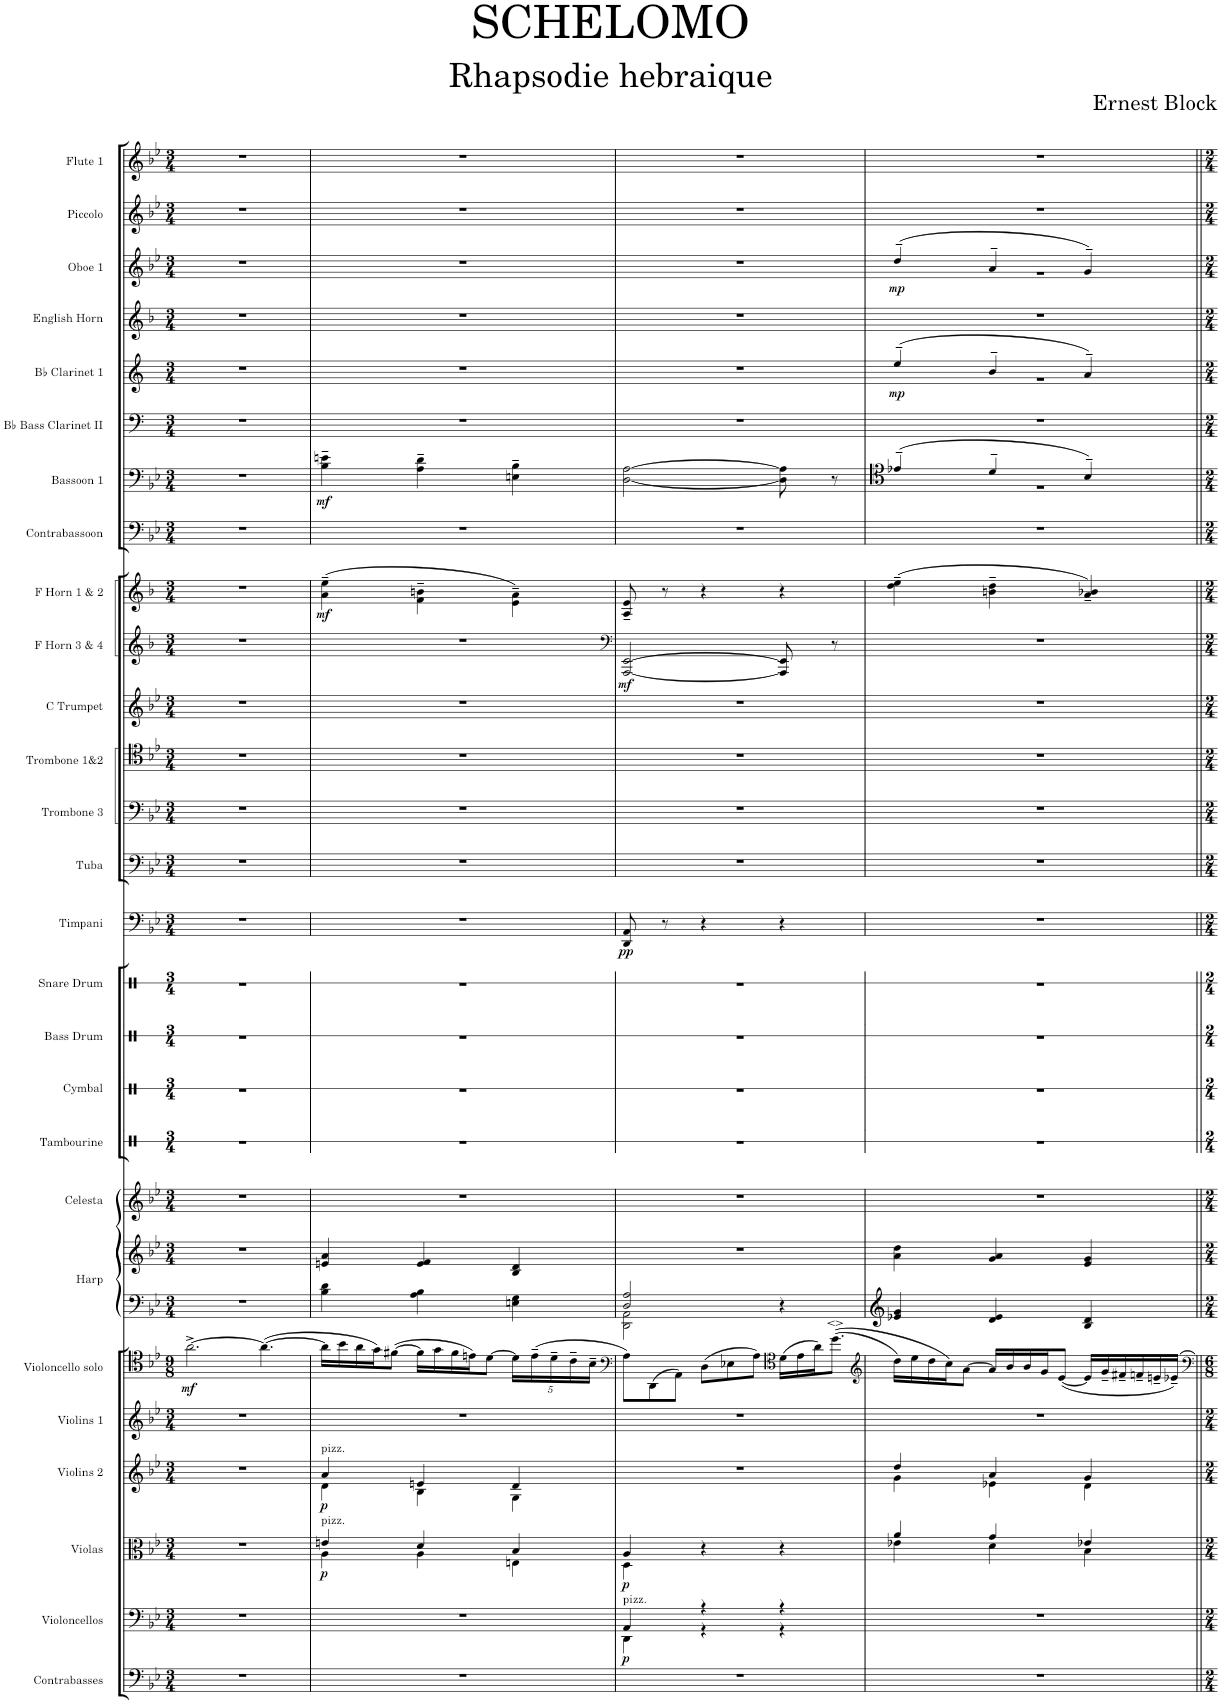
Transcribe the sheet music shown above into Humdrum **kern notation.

**kern	**kern	**dynam	**kern	**dynam	**kern	**dynam	**kern	**kern	**dynam	**kern	**kern	**kern	**kern	**kern	**kern	**kern	**kern	**dynam	**kern	**kern	**kern	**kern	**kern	**dynam	**kern	**dynam	**kern	**kern	**dynam	**kern	**kern	**dynam	**kern	**kern	**dynam	**kern	**kern
*part27	*part26	*part26	*part25	*part25	*part24	*part24	*part23	*part22	*part22	*part21	*part21	*part20	*part19	*part18	*part17	*part16	*part15	*part15	*part14	*part13	*part12	*part11	*part10	*part10	*part9	*part9	*part8	*part7	*part7	*part6	*part5	*part5	*part4	*part3	*part3	*part2	*part1
*staff28	*staff27	*staff27	*staff26	*staff26	*staff25	*staff25	*staff24	*staff23	*staff23	*staff22	*staff21	*staff20	*staff19	*staff18	*staff17	*staff16	*staff15	*staff15	*staff14	*staff13	*staff12	*staff11	*staff10	*staff10	*staff9	*staff9	*staff8	*staff7	*staff7	*staff6	*staff5	*staff5	*staff4	*staff3	*staff3	*staff2	*staff1
*I"Contrabasses	*I"Violoncellos	*	*I"Violas	*	*I"Violins 2	*	*I"Violins 1	*I"Violoncello solo	*	*I"Harp	*	*I"Celesta	*I"Tambourine	*I"Cymbal	*I"Bass Drum	*I"Snare Drum	*I"Timpani	*	*I"Tuba	*I"Trombone 3	*I"Trombone 1&amp;2	*I"C Trumpet	*I"F Horn 3 &amp; 4	*	*I"F Horn 1 &amp; 2	*	*I"Contrabassoon	*I"Bassoon 1	*	*I"Bb Bass Clarinet II	*I"Bb Clarinet 1	*	*I"English Horn	*I"Oboe 1	*	*I"Piccolo	*I"Flute 1
*I'Cbs.	*I'Vcs.	*	*I'Vlas.	*	*I'Vlns. 2	*	*I'Vlns .1	*I'Vc. solo	*	*I'Hrp.	*	*I'Cel.	*I'Tamb.	*I'Cym.	*I'B. Dr.	*I'Sn. Dr.	*I'Timp.	*	*I'Tuba.	*I'Tbn. 3	*I'Tbn. 1&amp;2	*I'C Tpt.	*I'F Hn. 3&amp; 4	*	*I'F Hn. 1&amp;2	*	*I'Cbsn.	*I'Bsn. 1	*	*I'Bb B. Cl. II	*I'Bb Cl. 1	*	*I'E. Hn.	*I'Ob. 1	*	*I'Picc.	*I'Fl. 1
*	*	*	*	*	*	*	*	*	*	*	*	*	*stria1	*stria1	*stria1	*stria1	*	*	*	*	*	*	*	*	*	*	*	*	*	*	*	*	*	*	*	*	*
*clefF4	*clefF4	*	*clefC3	*	*clefG2	*	*clefG2	*clefC4	*	*clefF4	*clefG2	*clefG2	*clefX	*clefX	*clefX	*clefX	*clefF4	*	*clefF4	*clefF4	*clefC4	*clefG2	*clefG2	*	*clefG2	*	*clefF4	*clefF4	*	*clefF4	*clefG2	*	*clefG2	*clefG2	*	*clefG2	*clefG2
*Trd7c12	*	*	*	*	*	*	*	*	*	*	*	*Trd-7c-12	*	*	*	*	*	*	*	*	*	*	*Trd4c7	*	*Trd4c7	*	*Trd7c12	*	*	*Trd1c2	*Trd1c2	*	*Trd4c7	*	*	*Trd-7c-12	*
*k[b-e-]	*k[b-e-]	*	*k[b-e-]	*	*k[b-e-]	*	*k[b-e-]	*k[b-e-]	*	*k[b-e-]	*k[b-e-]	*k[b-e-]	*k[b-e-]	*k[b-e-]	*k[b-e-]	*k[b-e-]	*k[b-e-]	*	*k[b-e-]	*k[b-e-]	*k[b-e-]	*k[b-e-]	*k[b-]	*	*k[b-]	*	*k[b-e-]	*k[b-e-]	*	*k[]	*k[]	*	*k[b-]	*k[b-e-]	*	*k[b-e-]	*k[b-e-]
*M3/4	*M3/4	*	*M3/4	*	*M3/4	*	*M3/4	*M9/8	*	*M3/4	*M3/4	*M3/4	*M3/4	*M3/4	*M3/4	*M3/4	*M3/4	*	*M3/4	*M3/4	*M3/4	*M3/4	*M3/4	*	*M3/4	*	*M3/4	*M3/4	*	*M3/4	*M3/4	*	*M3/4	*M3/4	*	*M3/4	*M3/4
=1	=1	=1	=1	=1	=1	=1	=1	=1	=1	=1	=1	=1	=1	=1	=1	=1	=1	=1	=1	=1	=1	=1	=1	=1	=1	=1	=1	=1	=1	=1	=1	=1	=1	=1	=1	=1	=1
!	!	!	!	!	!	!	!	!	!LO:DY:b	!	!	!	!	!	!	!	!	!	!	!	!	!	!	!	!	!	!	!	!	!	!	!	!	!	!	!	!
2.r	2.r	.	2.r	.	2.r	.	2.r	[2.a^\	mf	2.r	2.r	2.r	2.r	2.r	2.r	2.r	2.r	.	2.r	2.r	2.r	2.r	2.r	.	2.r	.	2.r	2.r	.	2.r	2.r	.	2.r	2.r	.	2.r	2.r
4.ryy	4.ryy	.	4.ryy	.	4.ryy	.	4.ryy	(4.a\_	.	4.ryy	4.ryy	4.ryy	4.ryy	4.ryy	4.ryy	4.ryy	4.ryy	.	4.ryy	4.ryy	4.ryy	4.ryy	4.ryy	.	4.ryy	.	4.ryy	4.ryy	.	4.ryy	4.ryy	.	4.ryy	4.ryy	.	4.ryy	4.ryy
=2	=2	=2	=2	=2	=2	=2	=2	=2	=2	=2	=2	=2	=2	=2	=2	=2	=2	=2	=2	=2	=2	=2	=2	=2	=2	=2	=2	=2	=2	=2	=2	=2	=2	=2	=2	=2	=2
*	*	*	*^	*	*^	*	*	*	*	*	*	*	*	*	*	*	*	*	*	*	*	*	*	*	*	*	*	*	*	*	*	*	*	*	*	*	*
!	!	!	!	!	!	!LO:TX:a:t=pizz.	!	!	!	!	!	!	!	!	!	!	!	!	!	!	!	!	!	!	!	!	!	!	!	!	!	!	!	!	!	!	!	!	!
!	!	!	!LO:TX:a:t=pizz.	!	!	!	!	!	!	!	!	!	!	!	!	!	!	!	!	!	!	!	!	!	!	!	!	!	!	!	!	!	!	!	!	!	!	!	!
!	!	!	!	!	!LO:DY:b	!	!	!LO:DY:b	!	!	!	!	!	!	!	!	!	!	!	!	!	!	!	!	!	!	!	!LO:DY:b	!	!	!LO:DY:b	!	!	!	!	!	!	!	!
2.r	2.r	.	4en/	4A\	p	4a/	4d\	p	2.r	16a\LL]	.	4B-\ 4d\	4en/ 4a/	2.r	2.r	2.r	2.r	2.r	2.r	.	2.r	2.r	2.r	2.r	2.r	.	(4a\~ 4ee\~	mf	2.r	4B-\~ 4en\~	mf	2.r	2.r	.	2.r	2.r	.	2.r	2.r
.	.	.	.	.	.	.	.	.	.	16b-\	.	.	.	.	.	.	.	.	.	.	.	.	.	.	.	.	.	.	.	.	.	.	.	.	.	.	.	.	.
.	.	.	.	.	.	.	.	.	.	16a\	.	.	.	.	.	.	.	.	.	.	.	.	.	.	.	.	.	.	.	.	.	.	.	.	.	.	.	.	.
.	.	.	.	.	.	.	.	.	.	16g\J)	.	.	.	.	.	.	.	.	.	.	.	.	.	.	.	.	.	.	.	.	.	.	.	.	.	.	.	.	.
.	.	.	4d/	4A\	.	4en/	4B-\	.	.	([8f#X\J	.	4A\ 4B-\	4e/ 4f/	.	.	.	.	.	.	.	.	.	.	.	.	.	4f\~> 4bn\~>	.	.	4A\~ 4d\~	.	.	.	.	.	.	.	.	.
.	.	.	.	.	.	.	.	.	.	16f#\LL]	.	.	.	.	.	.	.	.	.	.	.	.	.	.	.	.	.	.	.	.	.	.	.	.	.	.	.	.	.
.	.	.	.	.	.	.	.	.	.	16g\	.	.	.	.	.	.	.	.	.	.	.	.	.	.	.	.	.	.	.	.	.	.	.	.	.	.	.	.	.
.	.	.	4B-/	4En\	.	4d/	4G\	.	.	16f#\	.	4En\ 4G\	4B-/ 4d/	.	.	.	.	.	.	.	.	.	.	.	.	.	4e\~> 4a\~>)	.	.	4En\~ 4B-\~	.	.	.	.	.	.	.	.	.
.	.	.	.	.	.	.	.	.	.	16en\J)	.	.	.	.	.	.	.	.	.	.	.	.	.	.	.	.	.	.	.	.	.	.	.	.	.	.	.	.	.
.	.	.	.	.	.	.	.	.	.	[8d\J	.	.	.	.	.	.	.	.	.	.	.	.	.	.	.	.	.	.	.	.	.	.	.	.	.	.	.	.	.
*	*	*	*	*	*	*	*	*	*	*Xbrackettup	*	*	*	*	*	*	*	*	*	*	*	*	*	*	*	*	*	*	*	*	*	*	*	*	*	*	*	*	*
4.ryy	4.ryy	.	4.ryy	4.ryy	.	4.ryy	4.ryy	.	4.ryy	40%3d\LL]	.	4.ryy	4.ryy	4.ryy	4.ryy	4.ryy	4.ryy	4.ryy	4.ryy	.	4.ryy	4.ryy	4.ryy	4.ryy	4.ryy	.	4.ryy	.	4.ryy	4.ryy	.	4.ryy	4.ryy	.	4.ryy	4.ryy	.	4.ryy	4.ryy
.	.	.	.	.	.	.	.	.	.	(40%3e~\	.	.	.	.	.	.	.	.	.	.	.	.	.	.	.	.	.	.	.	.	.	.	.	.	.	.	.	.	.
.	.	.	.	.	.	.	.	.	.	40%3d~\	.	.	.	.	.	.	.	.	.	.	.	.	.	.	.	.	.	.	.	.	.	.	.	.	.	.	.	.	.
.	.	.	.	.	.	.	.	.	.	40%3c~\	.	.	.	.	.	.	.	.	.	.	.	.	.	.	.	.	.	.	.	.	.	.	.	.	.	.	.	.	.
.	.	.	.	.	.	.	.	.	.	40%3B-~\JJ	.	.	.	.	.	.	.	.	.	.	.	.	.	.	.	.	.	.	.	.	.	.	.	.	.	.	.	.	.
*	*	*	*	*	*	*v	*v	*	*	*	*	*	*	*	*	*	*	*	*	*	*	*	*	*	*	*	*	*	*	*	*	*	*	*	*	*	*	*	*
=3	=3	=3	=3	=3	=3	=3	=3	=3	=3	=3	=3	=3	=3	=3	=3	=3	=3	=3	=3	=3	=3	=3	=3	=3	=3	=3	=3	=3	=3	=3	=3	=3	=3	=3	=3	=3	=3	=3
*	*	*	*	*	*	*	*	*	*clefF4	*	*	*	*	*	*	*	*	*	*	*	*	*	*	*clefF4	*	*	*	*	*	*	*	*	*	*	*	*	*	*
*	*^	*	*	*	*	*	*	*	*	*	*^	*	*	*	*	*	*	*	*	*	*	*	*	*	*	*	*	*	*	*	*	*	*	*	*	*	*	*
!	!LO:TX:a:t=pizz.	!	!	!	!	!	!	!	!	!	!	!	!	!	!	!	!	!	!	!	!	!	!	!	!	!	!	!	!	!	!	!	!	!	!	!	!	!	!	!
!	!	!	!LO:DY:b	!	!	!LO:DY:b	!	!	!	!	!	!	!	!	!	!	!	!	!	!	!LO:DY:b	!	!	!	!	!	!LO:DY:b	!	!	!	!	!	!	!	!	!	!	!	!	!
2.r	4AA/	4DD\	p	4A/	4D\	p	2.r	.	2.r	8A\L)	.	2D/ 2A/	2DD\ 2AA\	2.r	2.r	2.r	2.r	2.r	2.r	8DD/ 8AA/	pp	2.r	2.r	2.r	2.r	[2AAA/ [2EE/	mf	8A/~ 8e/~	.	2.r	[2D\ [2A\	.	2.r	2.r	.	2.r	2.r	.	2.r	2.r
.	.	.	.	.	.	.	.	.	.	(8DD\	.	.	.	.	.	.	.	.	.	8r	.	.	.	.	.	.	.	8r	.	.	.	.	.	.	.	.	.	.	.	.
.	4r	4r	.	4r	4.ryy	.	.	.	.	8AA\J)	.	.	.	.	.	.	.	.	.	4r	.	.	.	.	.	.	.	4r	.	.	.	.	.	.	.	.	.	.	.	.
.	.	.	.	.	.	.	.	.	.	(8D\L	.	.	.	.	.	.	.	.	.	.	.	.	.	.	.	.	.	.	.	.	.	.	.	.	.	.	.	.	.	.
.	4r	4r	.	4r	.	.	.	.	.	8E-X\	.	4r	4.ryy	.	.	.	.	.	.	4r	.	.	.	.	.	8AAA/] 8EE/]	.	4r	.	.	8D\] 8A\]	.	.	.	.	.	.	.	.	.
.	.	.	.	.	2ryy	.	.	.	.	8A\J)	.	.	.	.	.	.	.	.	.	.	.	.	.	.	.	8r	.	.	.	.	8r	.	.	.	.	.	.	.	.	.
*	*	*	*	*	*	*	*	*	*	*clefC4	*	*	*	*	*	*	*	*	*	*	*	*	*	*	*	*	*	*	*	*	*	*	*	*	*	*	*	*	*	*
4.ryy	4.ryy	4.ryy	.	4.ryy	.	.	4.ryy	.	4.ryy	(16d\LL	.	4.ryy	.	4.ryy	4.ryy	4.ryy	4.ryy	4.ryy	4.ryy	4.ryy	.	4.ryy	4.ryy	4.ryy	4.ryy	4.ryy	.	4.ryy	.	4.ryy	4.ryy	.	4.ryy	4.ryy	.	4.ryy	4.ryy	.	4.ryy	4.ryy
.	.	.	.	.	.	.	.	.	.	16e-\	.	.	.	.	.	.	.	.	.	.	.	.	.	.	.	.	.	.	.	.	.	.	.	.	.	.	.	.	.	.
.	.	.	.	.	.	.	.	.	.	16a\J)	.	.	4ryy	.	.	.	.	.	.	.	.	.	.	.	.	.	.	.	.	.	.	.	.	.	.	.	.	.	.	.
.	.	.	.	.	.	.	.	.	.	((8.dd\J	.	.	.	.	.	.	.	.	.	.	.	.	.	.	.	.	.	.	.	.	.	.	.	.	.	.	.	.	.	.
*	*v	*v	*	*	*	*	*	*	*	*	*	*v	*v	*	*	*	*	*	*	*	*	*	*	*	*	*	*	*	*	*	*	*	*	*	*	*	*	*	*	*
=4	=4	=4	=4	=4	=4	=4	=4	=4	=4	=4	=4	=4	=4	=4	=4	=4	=4	=4	=4	=4	=4	=4	=4	=4	=4	=4	=4	=4	=4	=4	=4	=4	=4	=4	=4	=4	=4	=4
*	*	*	*	*	*	*	*	*	*clefG2	*	*	*	*	*	*	*	*	*	*	*	*	*	*	*	*	*	*	*	*	*	*	*	*	*	*	*	*	*
*	*	*	*	*	*	*^	*	*	*	*	*	*	*	*	*	*	*	*	*	*	*	*	*	*	*	*	*	*	*^	*	*	*^	*	*	*^	*	*	*
!	!	!	!	!	!	!	!	!	!	!	!	!	!	!	!	!	!	!	!	!	!	!	!	!	!	!	!	!	!	!	!	!	!	!	!	!LO:DY:b	!	!	!	!LO:DY:b	!	!
2.r	2.r	.	4a/	4e-X\	.	4dd/	4g\	.	2.r	16dd\LL)	.	4e-X/ 4g/	4a\ 4dd\	2.r	2.r	2.r	2.r	2.r	2.r	.	2.r	2.r	2.r	2.r	2.r	.	(4dd\~ 4ee\~	.	2.r	(>4e-X~>/	2.r	.	2.r	(>4ee~/	2.r	mp	2.r	(>4dd~/	2.r	mp	2.r	2.r
.	.	.	.	.	.	.	.	.	.	16ee-\	.	.	.	.	.	.	.	.	.	.	.	.	.	.	.	.	.	.	.	.	.	.	.	.	.	.	.	.	.	.	.	.
.	.	.	.	.	.	.	.	.	.	16dd\	.	.	.	.	.	.	.	.	.	.	.	.	.	.	.	.	.	.	.	.	.	.	.	.	.	.	.	.	.	.	.	.
.	.	.	.	.	.	.	.	.	.	16cc\J)	.	.	.	.	.	.	.	.	.	.	.	.	.	.	.	.	.	.	.	.	.	.	.	.	.	.	.	.	.	.	.	.
.	.	.	4g/	4d\	.	4a/	4e-X\	.	.	[8a\J	.	4d/ 4e-/	4g/ 4a/	.	.	.	.	.	.	.	.	.	.	.	.	.	4bn\~ 4dd\~	.	.	4d~>/	.	.	.	4b~/	.	.	.	4a~/	.	.	.	.
.	.	.	.	.	.	.	.	.	.	16a/LL]	.	.	.	.	.	.	.	.	.	.	.	.	.	.	.	.	.	.	.	.	.	.	.	.	.	.	.	.	.	.	.	.
.	.	.	.	.	.	.	.	.	.	16b-/	.	.	.	.	.	.	.	.	.	.	.	.	.	.	.	.	.	.	.	.	.	.	.	.	.	.	.	.	.	.	.	.
.	.	.	4e-X/	4B-\	.	4g/	4d\	.	.	16b-/	.	4B-/ 4d/	4e-/ 4g/	.	.	.	.	.	.	.	.	.	.	.	.	.	4a/~ 4b-X/~)	.	.	4B-~>/)	.	.	.	4a~/)	.	.	.	4g~/)	.	.	.	.
.	.	.	.	.	.	.	.	.	.	16g/J	.	.	.	.	.	.	.	.	.	.	.	.	.	.	.	.	.	.	.	.	.	.	.	.	.	.	.	.	.	.	.	.
.	.	.	.	.	.	.	.	.	.	([8e-/J	.	.	.	.	.	.	.	.	.	.	.	.	.	.	.	.	.	.	.	.	.	.	.	.	.	.	.	.	.	.	.	.
4.ryy	4.ryy	.	4.ryy	4.ryy	.	4.ryy	4.ryy	.	4.ryy	16e-/LL]	.	4.ryy	4.ryy	4.ryy	4.ryy	4.ryy	4.ryy	4.ryy	4.ryy	.	4.ryy	4.ryy	4.ryy	4.ryy	4.ryy	.	4.ryy	.	4.ryy	4.ryy	4.ryy	.	4.ryy	4.ryy	4.ryy	.	4.ryy	4.ryy	4.ryy	.	4.ryy	4.ryy
.	.	.	.	.	.	.	.	.	.	16g~/	.	.	.	.	.	.	.	.	.	.	.	.	.	.	.	.	.	.	.	.	.	.	.	.	.	.	.	.	.	.	.	.
.	.	.	.	.	.	.	.	.	.	16f#X~/	.	.	.	.	.	.	.	.	.	.	.	.	.	.	.	.	.	.	.	.	.	.	.	.	.	.	.	.	.	.	.	.
.	.	.	.	.	.	.	.	.	.	16fn~/	.	.	.	.	.	.	.	.	.	.	.	.	.	.	.	.	.	.	.	.	.	.	.	.	.	.	.	.	.	.	.	.
.	.	.	.	.	.	.	.	.	.	16en~/	.	.	.	.	.	.	.	.	.	.	.	.	.	.	.	.	.	.	.	.	.	.	.	.	.	.	.	.	.	.	.	.
.	.	.	.	.	.	.	.	.	.	16e-X~/JJ)	.	.	.	.	.	.	.	.	.	.	.	.	.	.	.	.	.	.	.	.	.	.	.	.	.	.	.	.	.	.	.	.
*	*	*	*v	*v	*	*	*	*	*	*	*	*	*	*	*	*	*	*	*	*	*	*	*	*	*	*	*	*	*	*v	*v	*	*	*v	*v	*	*	*v	*v	*	*	*
*	*	*	*	*	*v	*v	*	*	*	*	*	*	*	*	*	*	*	*	*	*	*	*	*	*	*	*	*	*	*	*	*	*	*	*	*	*	*	*
=||	=||	=||	=||	=||	=||	=||	=||	=||	=||	=||	=||	=||	=||	=||	=||	=||	=||	=||	=||	=||	=||	=||	=||	=||	=||	=||	=||	=||	=||	=||	=||	=||	=||	=||	=||	=||	=||
*-	*-	*-	*-	*-	*-	*-	*-	*-	*-	*-	*-	*-	*-	*-	*-	*-	*-	*-	*-	*-	*-	*-	*-	*-	*-	*-	*-	*-	*-	*-	*-	*-	*-	*-	*-	*-	*-
